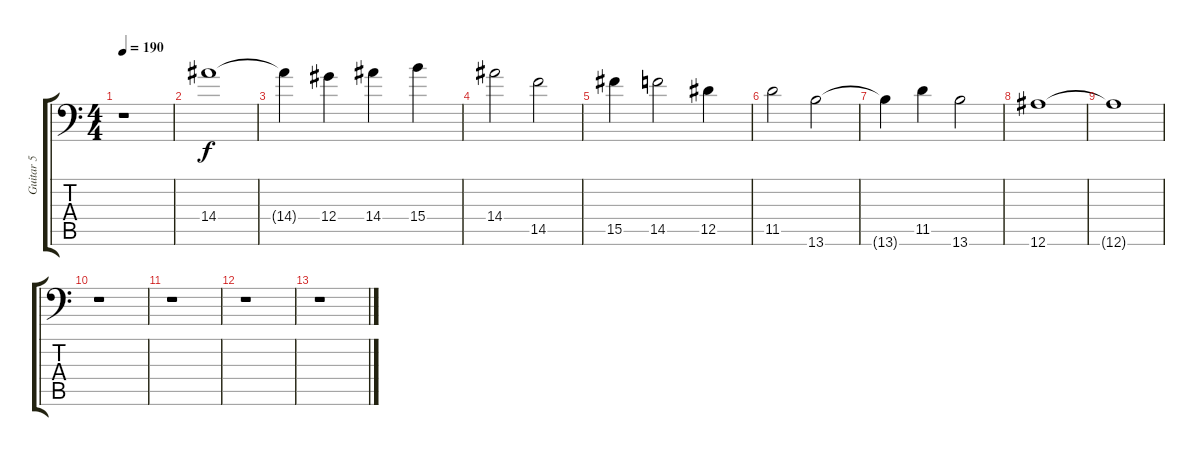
\track ("Guitar 5" "Guitar 5") {instrument banjo}
\staff {score tabs}
\tuning (Bb3 F3 Db3 Ab2 Eb2 Bb1) {hide}
\displaytranspose 12
\ts (4 4)
\tempo 190
\clef f4
\ks c
r.1{dy f} |
14.4.1 |
14.4{t}.4 12.4.4 14.4.4 15.4.4 |
14.4.2 14.5.2 |
15.5.4 14.5.2 12.5.4 |
11.5.2 13.6.2 |
13.6{t}.4 11.5.4 13.6.2 |
12.6.1 |
12.6{t}.1 |
r.1 |
r.1 |
r.1 |
r.1
